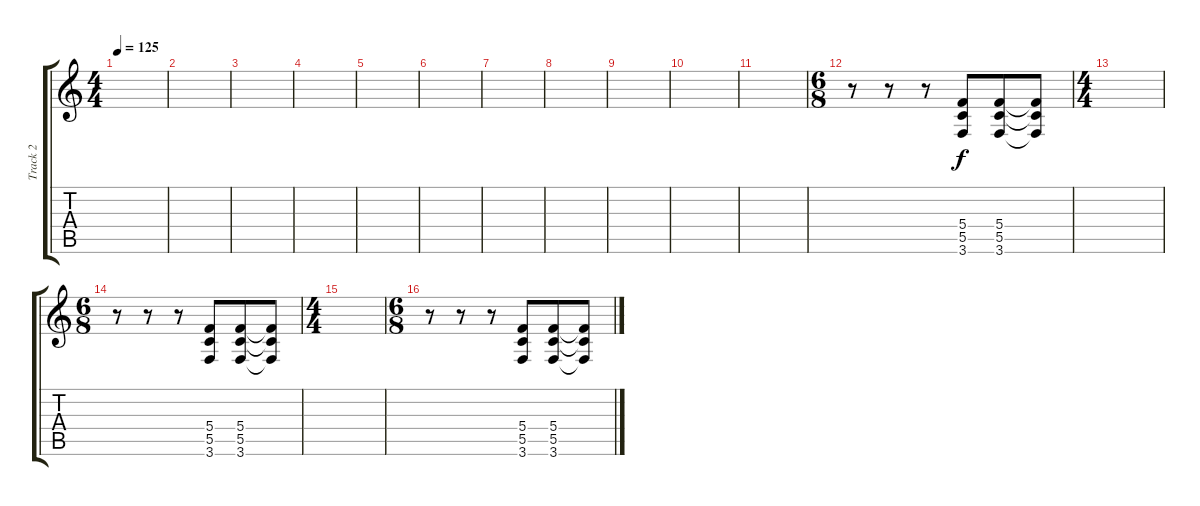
\track ("Track 2" "Track 2") {instrument distortionguitar}
\staff {score tabs}
\tuning (D4 A3 F3 C3 G2 D2) {hide}
\ts (4 4)
\tempo 125
\clef g2
\ks c
|
|
|
|
|
|
|
|
|
|
|
\ts (6 8)
r.8 r.8 r.8 (5.4 5.5 3.6).8 (5.4 5.5 3.6).8 (5.4{t} 5.5{t} 3.6{t}).8 |
\ts (4 4)
|
\ts (6 8)
r.8 r.8 r.8 (5.4 5.5 3.6).8 (5.4 5.5 3.6).8 (5.4{t} 5.5{t} 3.6{t}).8 |
\ts (4 4)
|
\ts (6 8)
r.8 r.8 r.8 (5.4 5.5 3.6).8 (5.4 5.5 3.6).8 (5.4{t} 5.5{t} 3.6{t}).8
